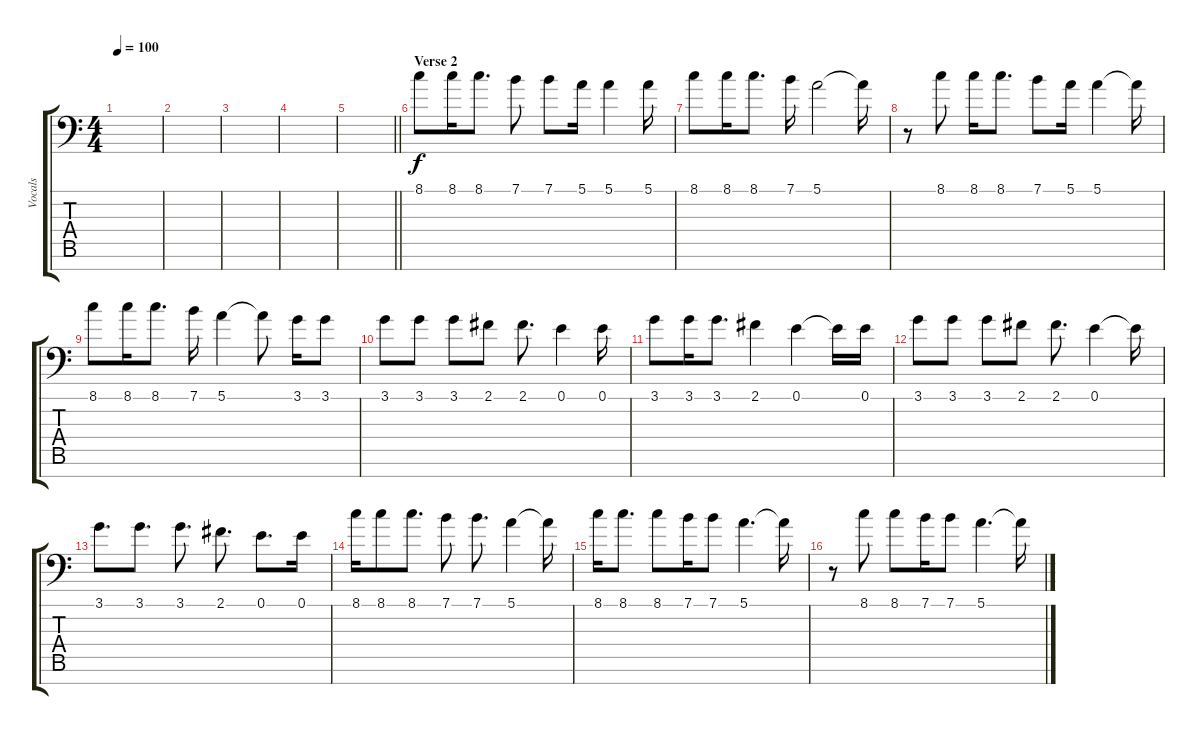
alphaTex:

\track ("Vocals" "Vocals") {instrument flute}
\staff {score tabs}
\tuning (E4 B3 G3 D3 A2 E2 C-1) {hide}
\ts (4 4)
\tempo 100
\clef f4
\ks c
|
|
|
|
\barLineRight lightlight
|
\section ("" "Verse 2")
8.1.8{balance 0 instrument flute} 8.1.16 8.1.8{d} 7.1.8 7.1.8 5.1.16 5.1.4 5.1.16 |
8.1.8 8.1.16 8.1.8{d} 7.1.16 5.1.2 5.1{t}.16 |
r.8 8.1.8 8.1.16 8.1.8{d} 7.1.8 5.1.16 5.1.4 5.1{t}.16 |
8.1.8 8.1.16 8.1.8{d} 7.1.16 5.1.4 5.1{t}.8 3.1.16{balance 16} 3.1.8 |
3.1.8 3.1.8 3.1.8 2.1.8 2.1.8{d} 0.1.4 0.1.16 |
3.1.8 3.1.16 3.1.8{d} 2.1.4 0.1.4 0.1{t}.16 0.1.16 |
3.1.8 3.1.8 3.1.8 2.1.8 2.1.8{d} 0.1.4 0.1{t}.16 |
3.1.8{d} 3.1.8{d} 3.1.8{d} 2.1.8{d} 0.1.8{d} 0.1.16{balance 0} |
8.1.16 8.1.8 8.1.8{d} 7.1.8 7.1.8{d} 5.1.4 5.1{t}.16 |
8.1.16 8.1.8{d} 8.1.8 7.1.16 7.1.8 5.1.4{d} 5.1{t}.16 |
r.8 8.1.8 8.1.8 7.1.16 7.1.8 5.1.4{d} 5.1{t}.16
